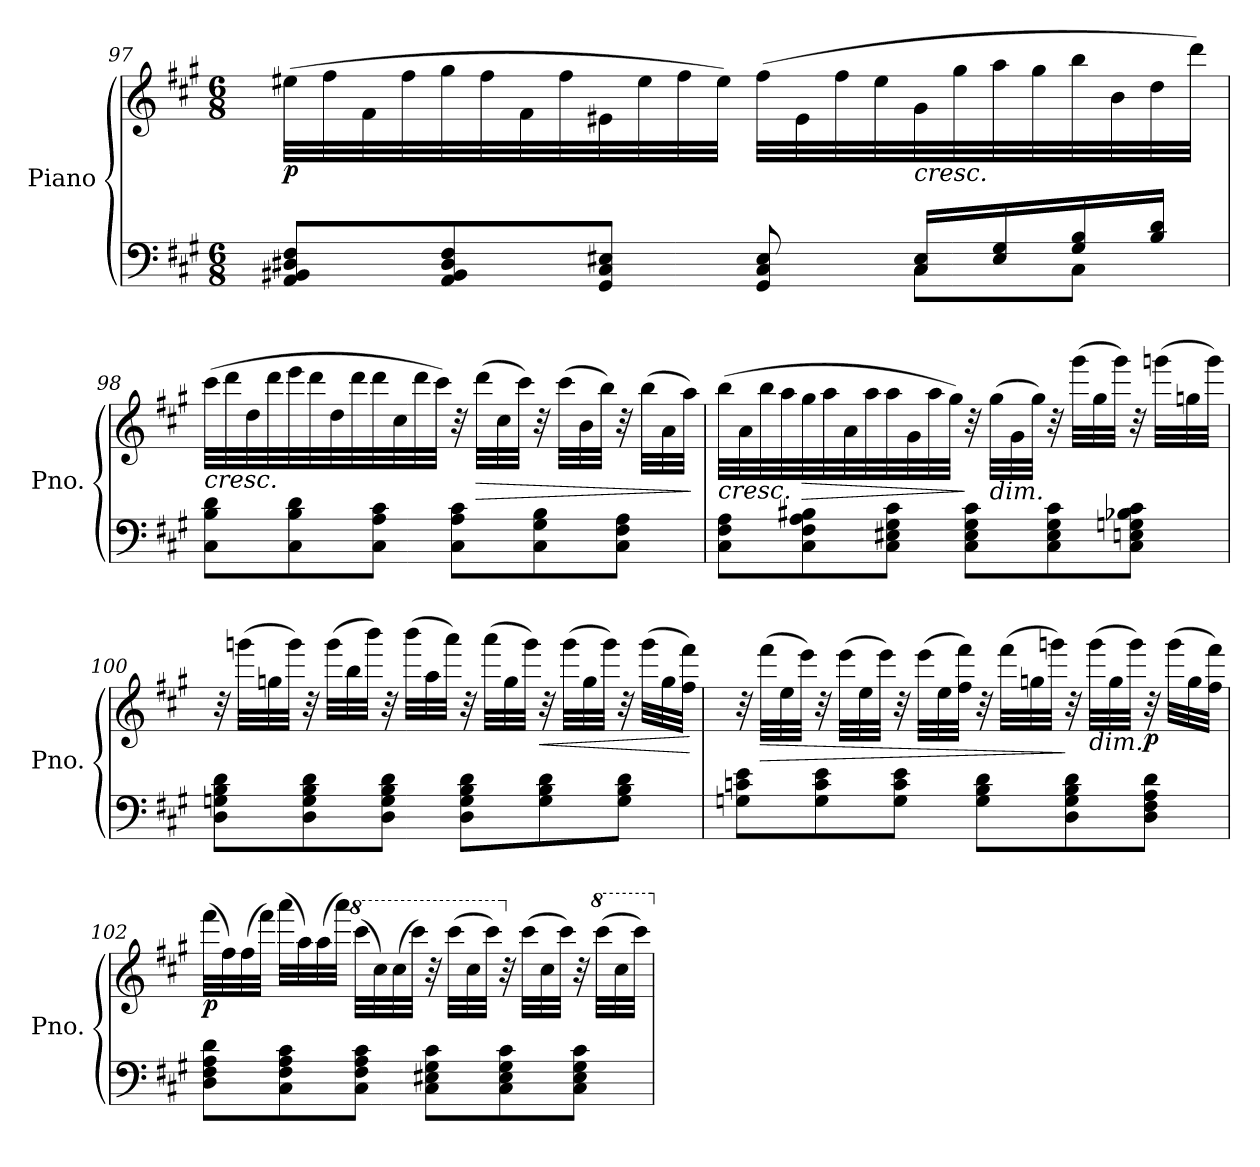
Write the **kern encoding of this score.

**kern	**kern	**dynam
*part1	*part1	*part1
*staff2	*staff1	*staff1/2
*I"Piano	*	*
*I'Pno.	*	*
!!LO:LB:g=z
*clefF4	*clefG2	*
*k[f#c#g#]	*k[f#c#g#]	*
*M6/8	*M6/8	*
=97	=97	=97
*^	*	*
!	!	!	!LO:DY:b
8AA/ 8BB#X/ 8D#X/ 8F#/L	2ryy	(32ee#X\LLL	p
.	.	32ff#\	.
.	.	32f#\	.
.	.	32ff#\	.
8AA/ 8BB#/ 8D#/ 8F#/	.	32gg#\	.
.	.	32ff#\	.
.	.	32f#\	.
.	.	32ff#\	.
8GG#/ 8C#/ 8E#X/J	.	32e#X\	.
.	.	32ee#\	.
.	.	32ff#\	.
.	.	32ee#\JJJ)	.
8GG#/ 8C#/ 8E#/	.	(32ff#\LLL	.
.	.	32e#\	.
.	.	32ff#\	.
.	.	32ee#\	.
!	!	!LO:TX:b:i:t=cresc.	!
8C#\L	16C#/ 16E#/LL	32g#\	.
.	.	32gg#\	.
.	16E#/ 16G#/	32aa\	.
.	.	32gg#\	.
8C#\J	16G#/ 16B/	32bb\	.
.	.	32b\	.
.	16B/ 16d/JJ	32dd\	.
.	.	32ddd\JJJ)	.
*v	*v	*	*
!!LO:LB:g=z
=98	=98	=98
!	!LO:TX:b:i:t=cresc.	!
8C#\ 8B\ 8d\L	(32ccc#\LLL	.
.	32ddd\	.
.	32dd\	.
.	32ddd\	.
8C#\ 8B\ 8d\	32eee\	.
.	32ddd\	.
.	32dd\	.
.	32ddd\	.
8C#\ 8A\ 8c#\J	32ddd\	.
.	32cc#\	.
.	32ddd\	.
.	32ccc#\JJJ)	.
8C#\ 8A\ 8c#\L	32r	.
!	!	!LO:HP:b
.	(32ddd\LLL	>
.	32cc#\	.
.	32ccc#\JJJ)	.
8C#\ 8G#\ 8B\	32r	.
.	(32ccc#\LLL	.
.	32b\	.
.	32bb\JJJ)	.
8C#\ 8F#\ 8A\J	32r	.
.	(32bb\LLL	.
.	32a\	.
.	32aa\JJJ)	.
.	.	]
!!LO:LB:g=z
=99	=99	=99
!	!LO:TX:b:i:t=cresc.	!
8C#\ 8F#\ 8A\L	(32bb\LLL	.
.	32a\	.
.	32bb\	.
.	32aa\	.
!	!	!LO:HP:b
8C#\ 8F#\ 8A\ 8B#X\	32gg#\	>
.	32aa\	.
.	32a\	.
.	32aa\	.
8C#\ 8E#X\ 8G#\ 8c#\J	32aa\	.
.	32g#\	.
.	32aa\	.
.	32gg#\JJJ)	.
8C#\ 8E#\ 8G#\ 8c#\L	32r	]
!	!LO:TX:b:i:t=dim.	!
.	(32gg#\LLL	.
.	32g#\	.
.	32gg#\JJJ)	.
8C#\ 8E#\ 8G#\ 8c#\	32r	.
.	(32ggg#\LLL	.
.	32gg#\	.
.	32ggg#\JJJ)	.
8C#\ 8En\ 8Gn\ 8B-X\ 8c#\J	32r	.
.	(32gggn\LLL	.
.	32ggn\	.
.	32ggg\JJJ)	.
!!LO:PB:g=z
=100	=100	=100
8D\ 8Gn\ 8B\ 8d\L	32r	.
.	(32gggn\LLL	.
.	32ggn\	.
.	32ggg\JJJ)	.
8D\ 8G\ 8B\ 8d\	32r	.
.	(32ggg\LLL	.
.	32bb\	.
.	32bbb\JJJ)	.
8D\ 8G\ 8B\ 8d\J	32r	.
.	(32bbb\LLL	.
.	32aa\	.
.	32aaa\JJJ)	.
8D\ 8G\ 8B\ 8d\L	32r	.
.	(32aaa\LLL	.
.	32gg\	.
.	32ggg\JJJ)	.
!	!	!LO:HP:b
8G\ 8B\ 8d\	32r	<
.	(32ggg\LLL	.
.	32gg\	.
.	32ggg\JJJ)	.
8G\ 8B\ 8d\J	32r	.
.	(32ggg\LLL	.
.	32gg\	.
.	32ff#\ 32fff#\JJJ)	.
.	.	[
!!LO:LB:g=z
=101	=101	=101
8Gn\ 8cn\ 8e\L	32r	.
!	!	!LO:HP:b
.	(32fff#\LLL	>
.	32ee\	.
.	32eee\JJJ)	.
8G\ 8c\ 8e\	32r	.
.	(32eee\LLL	.
.	32ee\	.
.	32eee\JJJ)	.
8G\ 8c\ 8e\J	32r	.
.	(32eee\LLL	.
.	32ee\	.
.	32ff#\ 32fff#\JJJ)	.
8G\ 8B\ 8d\L	32r	.
.	(32fff#\LLL	.
.	32ggn\	.
.	32gggn\JJJ)	.
8D\ 8G\ 8B\ 8d\	32r	]
!	!LO:TX:b:i:t=dim.	!
.	(32ggg\LLL	.
.	32gg\	.
.	32ggg\JJJ)	.
!	!	!LO:DY:b
8D\ 8F#\ 8A\ 8d\J	32r	p
.	(32ggg\LLL	.
.	32gg\	.
.	32ff#\ 32fff#\JJJ)	.
!!LO:LB:g=z
=102	=102	=102
!	!	!LO:DY:b
8D\ 8F#\ 8A\ 8d\L	(32fff#\LLL	p
.	32ff#\)	.
.	(32ff#\	.
.	32fff#\JJJ)	.
8C#\ 8F#\ 8A\ 8c#\	(32aaa\LLL	.
.	32aa\)	.
.	(32aa\	.
.	32aaa\JJJ)	.
*	*8va	*
8C#\ 8F#\ 8A\ 8c#\J	(32cccc#\LLL	.
.	32ccc#\)	.
.	(32ccc#\	.
.	32cccc#\JJJ)	.
8C#\ 8E#X\ 8G#\ 8c#\L	32r	.
.	(32cccc#\LLL	.
.	32ccc#\	.
.	32cccc#\JJJ)	.
*	*X8va	*
8C#\ 8E#\ 8G#\ 8c#\	32r	.
.	(32ccc#\LLL	.
.	32cc#\	.
.	32ccc#\JJJ)	.
8C#\ 8E#\ 8G#\ 8c#\J	32r	.
*	*8va	*
.	(32cccc#\LLL	.
.	32ccc#\	.
.	32cccc#\JJJ)	.
*	*X8va	*
=	=	=
*-	*-	*-
